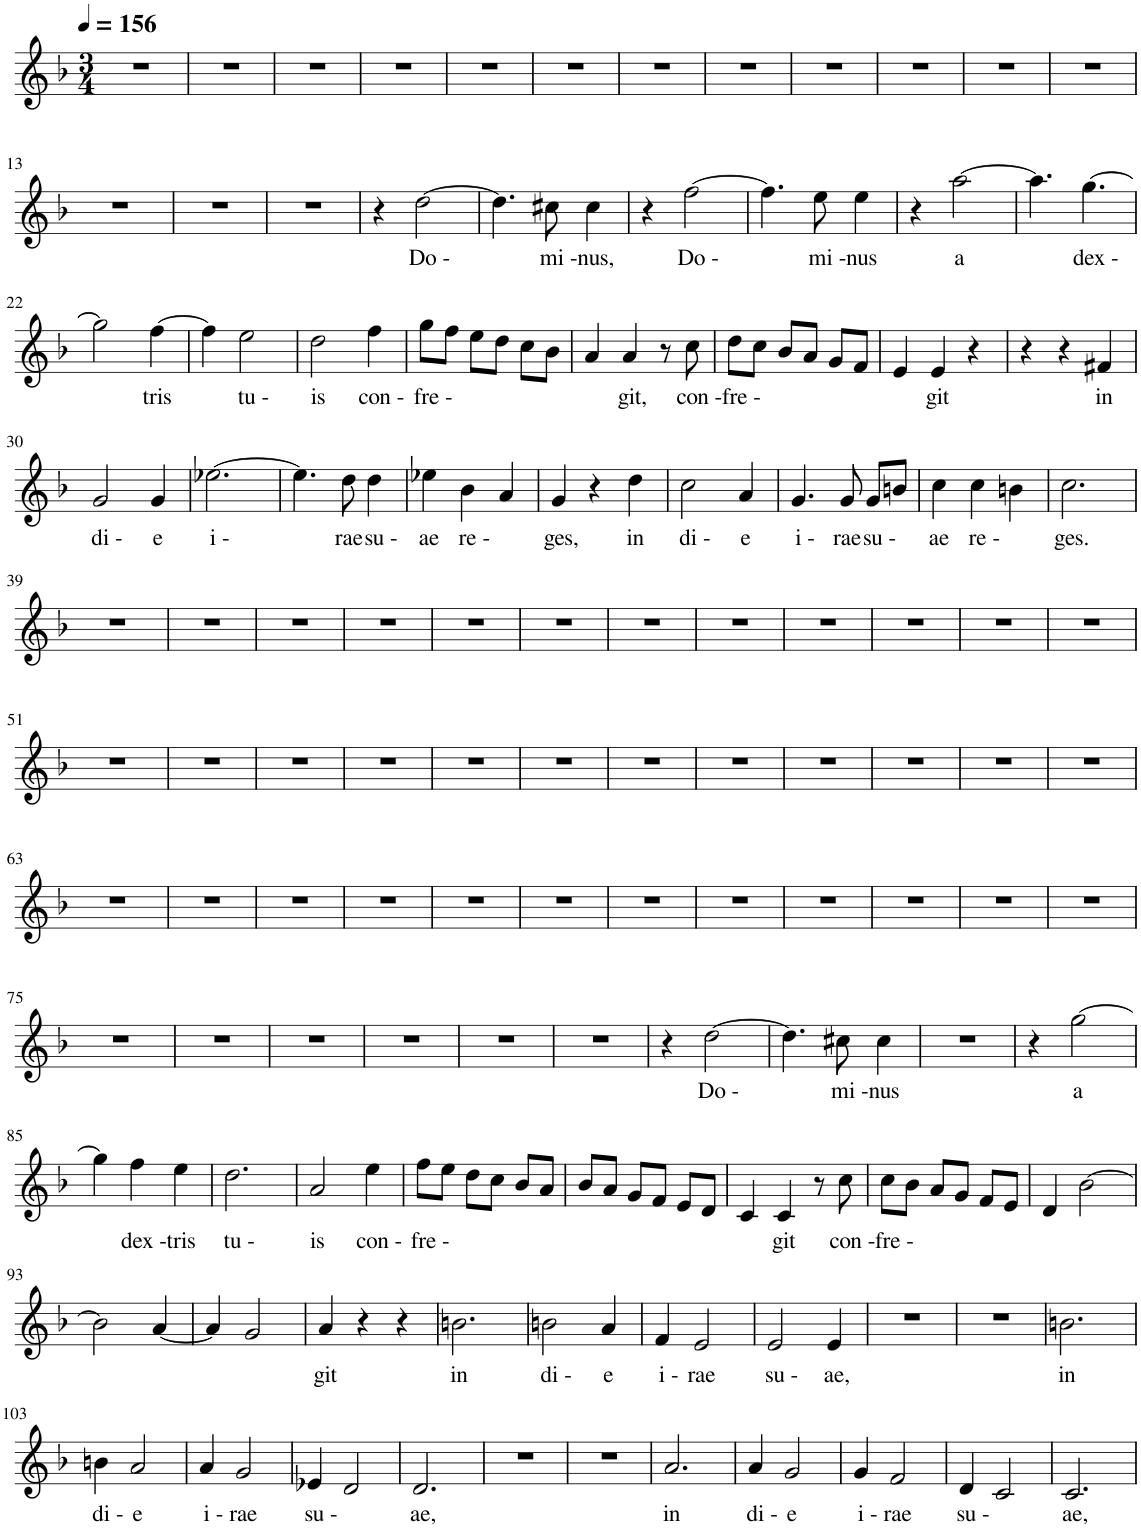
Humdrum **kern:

**kern	**text
*part1	*part1
*staff1	*staff1
*I"Soprano, Soprano II	*
*I'S.	*
*clefG2	*
*k[b-]	*
*M3/4	*
*MM156	*
=1	=1
2.r	.
=2	=2
2.r	.
=3	=3
2.r	.
=4	=4
2.r	.
=5	=5
2.r	.
=6	=6
2.r	.
=7	=7
2.r	.
=8	=8
2.r	.
=9	=9
2.r	.
=10	=10
2.r	.
=11	=11
2.r	.
=12	=12
2.r	.
!!LO:LB:g=z
=13	=13
2.r	.
=14	=14
2.r	.
=15	=15
2.r	.
=16	=16
4r	.
!	!LO:LY:b
[2dd\	Do -
=17	=17
4.dd\]	.
!	!LO:LY:b
8cc#X\	mi -
!	!LO:LY:b
4cc#\	nus,
=18	=18
4r	.
!	!LO:LY:b
[2ff\	Do -
=19	=19
4.ff\]	.
!	!LO:LY:b
8ee\	mi -
!	!LO:LY:b
4ee\	nus
=20	=20
4r	.
!	!LO:LY:b
[2aa\	a
=21	=21
4.aa\]	.
!	!LO:LY:b
[4.gg\	dex -
!!LO:LB:g=z
=22	=22
2gg\]	.
!	!LO:LY:b
[4ff\	tris
=23	=23
4ff\]	.
!	!LO:LY:b
2ee\	tu -
=24	=24
!	!LO:LY:b
2dd\	is
!	!LO:LY:b
4ff\	con -
=25	=25
!	!LO:LY:b
8gg\L	fre -
8ff\J	.
8ee\L	.
8dd\J	.
8cc\L	.
8b-\J	.
=26	=26
4a/	.
!	!LO:LY:b
4a/	git,
8r	.
!	!LO:LY:b
8cc\	con -
=27	=27
!	!LO:LY:b
8dd\L	fre -
8cc\J	.
8b-/L	.
8a/J	.
8g/L	.
8f/J	.
=28	=28
4e/	.
!	!LO:LY:b
4e/	git
4r	.
=29	=29
4r	.
4r	.
!	!LO:LY:b
4f#X/	in
!!LO:LB:g=z
=30	=30
!	!LO:LY:b
2g/	di -
!	!LO:LY:b
4g/	e
=31	=31
!	!LO:LY:b
[2.ee-X\	i -
=32	=32
4.ee-\]	.
!	!LO:LY:b
8dd\	rae
!	!LO:LY:b
4dd\	su -
=33	=33
!	!LO:LY:b
4ee-X\	ae
!	!LO:LY:b
4b-\	re -
4a/	.
=34	=34
!	!LO:LY:b
4g/	ges,
4r	.
!	!LO:LY:b
4dd\	in
=35	=35
!	!LO:LY:b
2cc\	di -
!	!LO:LY:b
4a/	e
=36	=36
!	!LO:LY:b
4.g/	i -
!	!LO:LY:b
8g/	rae
!	!LO:LY:b
8g/L	su -
8bn/J	.
=37	=37
!	!LO:LY:b
4cc\	ae
!	!LO:LY:b
4cc\	re -
4bn\	.
=38	=38
!	!LO:LY:b
2.cc\	ges.
!!LO:LB:g=z
=39	=39
2.r	.
=40	=40
2.r	.
=41	=41
2.r	.
=42	=42
2.r	.
=43	=43
2.r	.
=44	=44
2.r	.
=45	=45
2.r	.
=46	=46
2.r	.
=47	=47
2.r	.
=48	=48
2.r	.
=49	=49
2.r	.
=50	=50
2.r	.
!!LO:LB:g=z
=51	=51
2.r	.
=52	=52
2.r	.
=53	=53
2.r	.
=54	=54
2.r	.
=55	=55
2.r	.
=56	=56
2.r	.
=57	=57
2.r	.
=58	=58
2.r	.
=59	=59
2.r	.
=60	=60
2.r	.
=61	=61
2.r	.
=62	=62
2.r	.
!!LO:LB:g=z
=63	=63
2.r	.
=64	=64
2.r	.
=65	=65
2.r	.
=66	=66
2.r	.
=67	=67
2.r	.
=68	=68
2.r	.
=69	=69
2.r	.
=70	=70
2.r	.
=71	=71
2.r	.
=72	=72
2.r	.
=73	=73
2.r	.
=74	=74
2.r	.
!!LO:LB:g=z
=75	=75
2.r	.
=76	=76
2.r	.
=77	=77
2.r	.
=78	=78
2.r	.
=79	=79
2.r	.
=80	=80
2.r	.
=81	=81
4r	.
!	!LO:LY:b
[2dd\	Do -
=82	=82
4.dd\]	.
!	!LO:LY:b
8cc#X\	mi -
!	!LO:LY:b
4cc#\	nus
=83	=83
2.r	.
=84	=84
4r	.
!	!LO:LY:b
[2gg\	a
!!LO:LB:g=z
=85	=85
4gg\]	.
!	!LO:LY:b
4ff\	dex -
!	!LO:LY:b
4ee\	tris
=86	=86
!	!LO:LY:b
2.dd\	tu -
=87	=87
!	!LO:LY:b
2a/	is
!	!LO:LY:b
4ee\	con -
=88	=88
!	!LO:LY:b
8ff\L	fre -
8ee\J	.
8dd\L	.
8cc\J	.
8b-/L	.
8a/J	.
=89	=89
8b-/L	.
8a/J	.
8g/L	.
8f/J	.
8e/L	.
8d/J	.
=90	=90
4c/	.
!	!LO:LY:b
4c/	git
8r	.
!	!LO:LY:b
8cc\	con -
=91	=91
!	!LO:LY:b
8cc\L	fre -
8b-\J	.
8a/L	.
8g/J	.
8f/L	.
8e/J	.
=92	=92
4d/	.
[2b-\	.
!!LO:LB:g=z
=93	=93
2b-\]	.
[4a/	.
=94	=94
4a/]	.
2g/	.
=95	=95
!	!LO:LY:b
4a/	git
4r	.
4r	.
=96	=96
!	!LO:LY:b
2.bn\	in
=97	=97
!	!LO:LY:b
2bn\	di -
!	!LO:LY:b
4a/	e
=98	=98
!	!LO:LY:b
4f/	i -
!	!LO:LY:b
2e/	rae
=99	=99
!	!LO:LY:b
2e/	su -
!	!LO:LY:b
4e/	ae,
=100	=100
2.r	.
=101	=101
2.r	.
=102	=102
!	!LO:LY:b
2.bn\	in
!!LO:LB:g=z
=103	=103
!	!LO:LY:b
4bn\	di -
!	!LO:LY:b
2a/	e
=104	=104
!	!LO:LY:b
4a/	i -
!	!LO:LY:b
2g/	rae
=105	=105
!	!LO:LY:b
4e-X/	su -
2d/	.
=106	=106
!	!LO:LY:b
2.d/	ae,
=107	=107
2.r	.
=108	=108
2.r	.
=109	=109
!	!LO:LY:b
2.a/	in
=110	=110
!	!LO:LY:b
4a/	di -
!	!LO:LY:b
2g/	e
=111	=111
!	!LO:LY:b
4g/	i -
!	!LO:LY:b
2f/	rae
=112	=112
!	!LO:LY:b
4d/	su -
2c/	.
=113	=113
!	!LO:LY:b
2.c/	ae,
=	=
*-	*-
